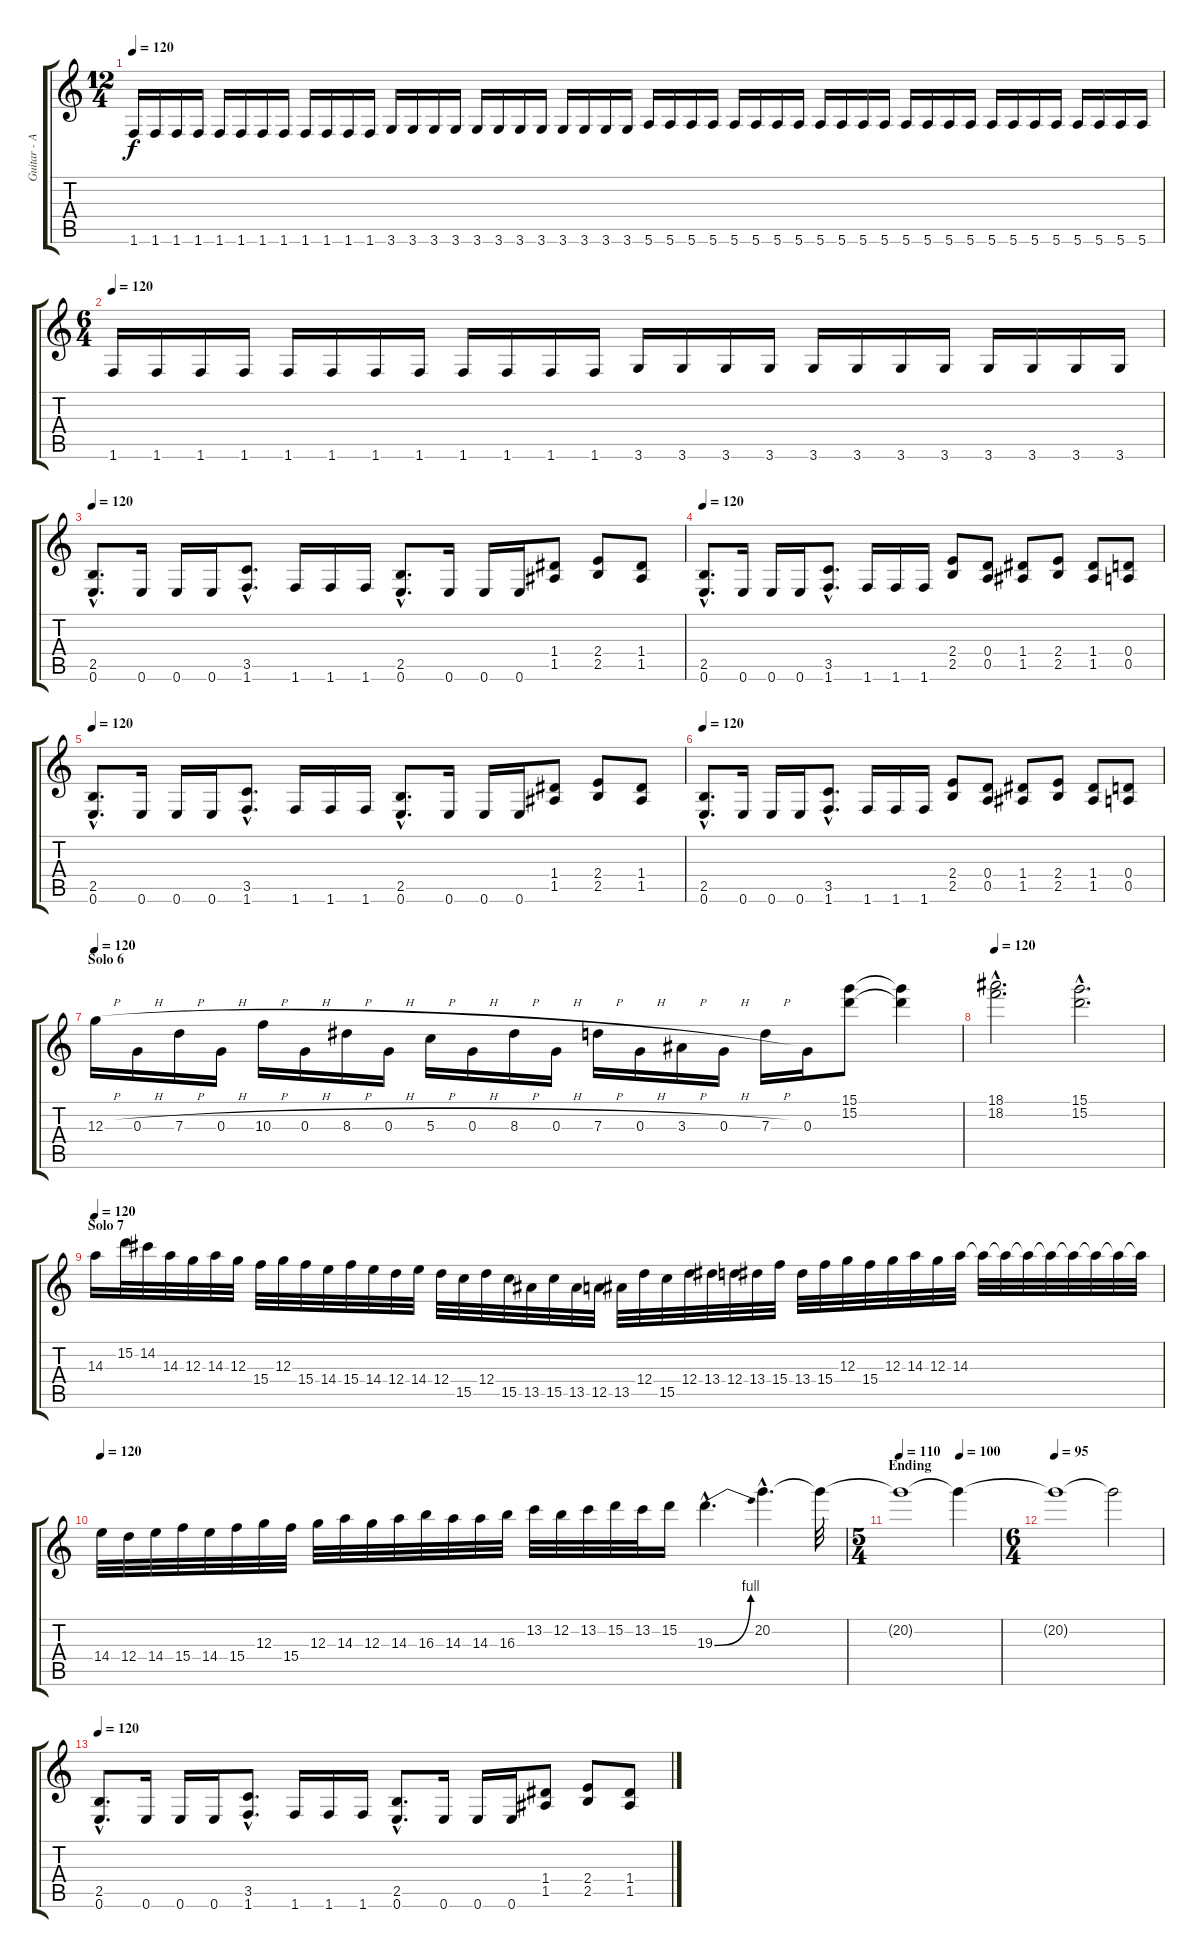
\track ("Guitar - Andy LaRoque" "Guitar - A") {instrument overdrivenguitar}
\staff {score tabs}
\tuning (E4 B3 G3 D3 A2 E2) {hide}
\ts (12 4)
\tempo 120
\clef g2
\ks c
1.6.16{dy f} 1.6.16 1.6.16 1.6.16 1.6.16 1.6.16 1.6.16 1.6.16 1.6.16 1.6.16 1.6.16 1.6.16 3.6.16 3.6.16 3.6.16 3.6.16 3.6.16 3.6.16 3.6.16 3.6.16 3.6.16 3.6.16 3.6.16 3.6.16 5.6.16 5.6.16 5.6.16 5.6.16 5.6.16 5.6.16 5.6.16 5.6.16 5.6.16 5.6.16 5.6.16 5.6.16 5.6.16 5.6.16 5.6.16 5.6.16 5.6.16 5.6.16 5.6.16 5.6.16 5.6.16 5.6.16 5.6.16 5.6.16 |
\ts (6 4)
\tempo 120
1.6.16 1.6.16 1.6.16 1.6.16 1.6.16 1.6.16 1.6.16 1.6.16 1.6.16 1.6.16 1.6.16 1.6.16 3.6.16 3.6.16 3.6.16 3.6.16 3.6.16 3.6.16 3.6.16 3.6.16 3.6.16 3.6.16 3.6.16 3.6.16 |
\tempo 120
(2.5{hac} 0.6{hac}).8{d} 0.6.16 0.6.16 0.6.16 (3.5{hac} 1.6{hac}).8{d} 1.6.16 1.6.16 1.6.16 (2.5{hac} 0.6{hac}).8{d} 0.6.16 0.6.16 0.6.16 (1.4 1.5).8 (2.4 2.5).8 (1.4 1.5).8 |
\tempo 120
(2.5{hac} 0.6{hac}).8{d} 0.6.16 0.6.16 0.6.16 (3.5{hac} 1.6{hac}).8{d} 1.6.16 1.6.16 1.6.16 (2.4 2.5).8 (0.4 0.5).8 (1.4 1.5).8 (2.4 2.5).8 (1.4 1.5).8 (0.4 0.5).8 |
\tempo 120
(2.5{hac} 0.6{hac}).8{d} 0.6.16 0.6.16 0.6.16 (3.5{hac} 1.6{hac}).8{d} 1.6.16 1.6.16 1.6.16 (2.5{hac} 0.6{hac}).8{d} 0.6.16 0.6.16 0.6.16 (1.4 1.5).8 (2.4 2.5).8 (1.4 1.5).8 |
\tempo 120
(2.5{hac} 0.6{hac}).8{d} 0.6.16 0.6.16 0.6.16 (3.5{hac} 1.6{hac}).8{d} 1.6.16 1.6.16 1.6.16 (2.4 2.5).8 (0.4 0.5).8 (1.4 1.5).8 (2.4 2.5).8 (1.4 1.5).8 (0.4 0.5).8 |
\section ("" "Solo 6")
\tempo 120
12.3{h}.16 0.3{h}.16 7.3{h}.16 0.3{h}.16 10.3{h}.16 0.3{h}.16 8.3{h}.16 0.3{h}.16 5.3{h}.16 0.3{h}.16 8.3{h}.16 0.3{h}.16 7.3{h}.16 0.3{h}.16 3.3{h}.16 0.3{h}.16 7.3{h}.16 0.3.16 (15.1 15.2).8 (15.1{t} 15.2{t}).4 |
\tempo 120
(18.1{hac} 18.2{hac}).2{d} (15.1{hac} 15.2{hac}).2{d} |
\section ("" "Solo 7")
\tempo 120
14.3.16 15.2.32 14.2.32 14.3.32 12.3.32 14.3.32 12.3.32 15.4.32 12.3.32 15.4.32 14.4.32 15.4.32 14.4.32 12.4.32 14.4.32 12.4.32 15.5.32 12.4.32 15.5.32 13.5.32 15.5.32 13.5.32 12.5.32 13.5.32 12.4.32 15.5.32 12.4.32 13.4.32 12.4.32 13.4.32 15.4.32 13.4.32 15.4.32 12.3.32 15.4.32 12.3.32 14.3.32 12.3.32 14.3.32 14.3{t}.32 14.3{t}.32 14.3{t}.32 14.3{t}.32 14.3{t}.32 14.3{t}.32 14.3{t}.32 14.3{t}.32 |
\tempo 120
14.4.32 12.4.32 14.4.32 15.4.32 14.4.32 15.4.32 12.3.32 15.4.32 12.3.32 14.3.32 12.3.32 14.3.32 16.3.32 14.3.32 14.3.32 16.3.32 13.2.32 12.2.32 13.2.32 15.2.32 13.2.32 15.2.16 19.3{be (bend 0 0 60 4) hac}.4{d} 20.2{hac}.4{d} 20.2{t}.32 |
\ts (5 4)
\section ("" "Ending")
\tempo 110
\tempo (100 0.6)
20.2{t}.1 20.2{t}.4 |
\ts (6 4)
\tempo 95
20.2{t}.1 20.2{t}.2 |
\tempo 120
(2.5{hac} 0.6{hac}).8{d} 0.6.16 0.6.16 0.6.16 (3.5{hac} 1.6{hac}).8{d} 1.6.16 1.6.16 1.6.16 (2.5{hac} 0.6{hac}).8{d} 0.6.16 0.6.16 0.6.16 (1.4 1.5).8 (2.4 2.5).8 (1.4 1.5).8
